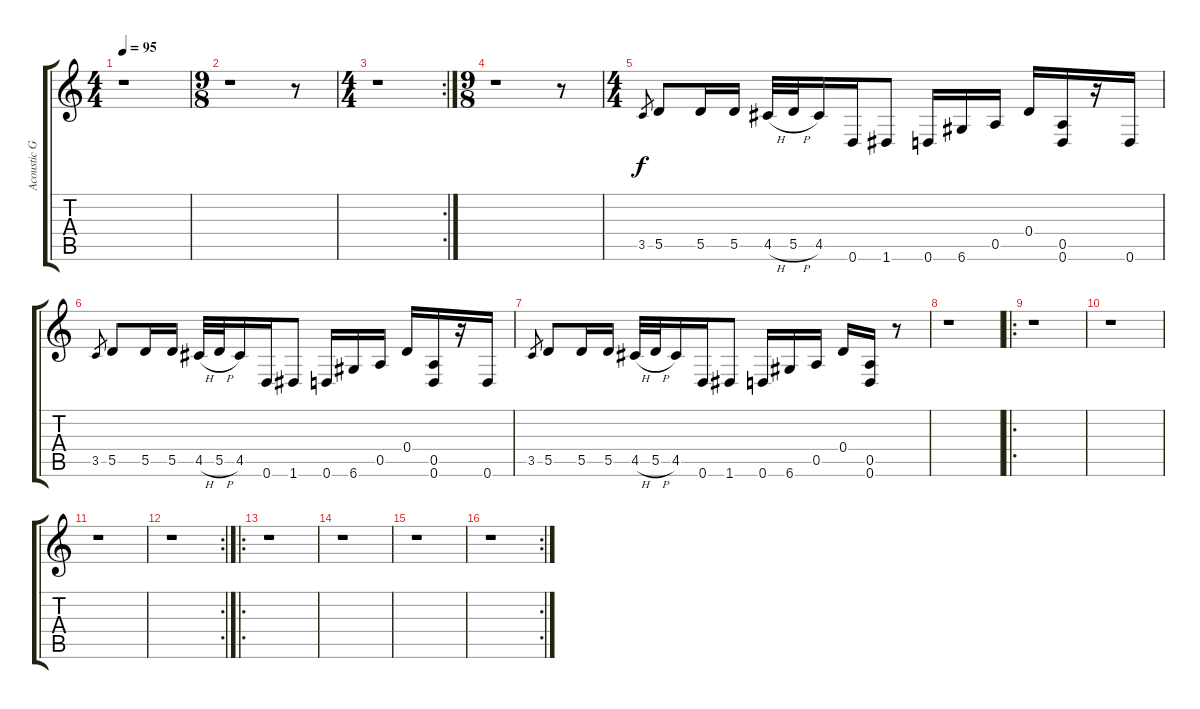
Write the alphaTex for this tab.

\track ("Acoustic Guitar" "Acoustic G") {instrument acousticguitarsteel}
\staff {score tabs}
\tuning (E4 B3 G3 D3 A2 D2) {hide}
\ts (4 4)
\tempo 95
\clef g2
\ks c
r.1{dy f} |
\ts (9 8)
r.1 r.8 |
\rc 2
\ts (4 4)
r.1 |
\ts (9 8)
r.1 r.8 |
\ts (4 4)
3.5.8{gr} 5.5.8 5.5.16 5.5.16 4.5{h}.32 5.5{h}.32 4.5.16 0.6.16 1.6.8 0.6.16 6.6.16 0.5.16 0.4.16 (0.5 0.6).16 r.16 0.6.16 |
3.5.8{gr} 5.5.8 5.5.16 5.5.16 4.5{h}.32 5.5{h}.32 4.5.16 0.6.16 1.6.8 0.6.16 6.6.16 0.5.16 0.4.16 (0.5 0.6).16 r.16 0.6.16 |
3.5.8{gr} 5.5.8 5.5.16 5.5.16 4.5{h}.32 5.5{h}.32 4.5.16 0.6.16 1.6.8 0.6.16 6.6.16 0.5.16 0.4.16 (0.5 0.6).16 r.8 |
r.1 |
\ro
r.1 |
r.1 |
r.1 |
\rc 2
r.1 |
\ro
r.1 |
r.1 |
r.1 |
\rc 2
r.1
